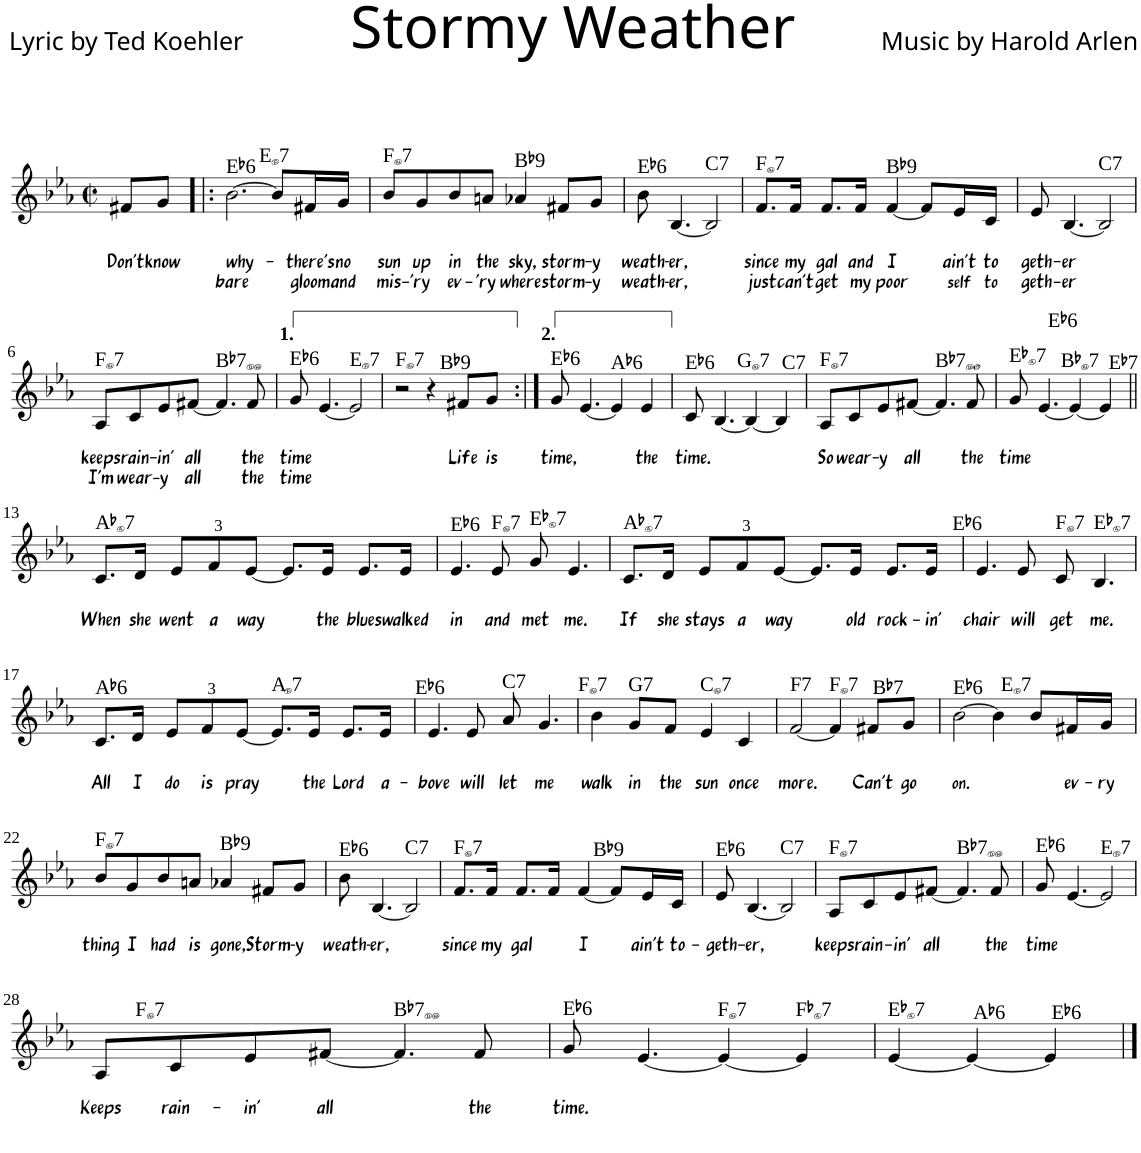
**kern	**text	**text	**harte
*part1	*part1	*part1	*part1
*staff1	*staff1	*staff1	*
*I"Piano	*	*	*
*I'Pno	*	*	*
*clefG2	*	*	*
*k[b-e-a-]	*	*	*
*M4/4	*	*	*
*met(c|)	*	*	*
=	=	=	=
!	!LO:LY:b	!	!
8f#X/L	Don't	.	.
!	!LO:LY:b	!	!
8g/J	know	.	.
=1!|:	=1!|:	=1!|:	=1!|:
!	!LO:LY:b	!LO:LY:b	!LO:H:kt=6
*^	*	*	*
[2.b-\	2ryy	why-	bare	Eb:maj6
!	!	!	!	!LO:H:kt=7
.	2ryy	.	.	E:dim7
8b-/L]	.	.	.	.
!	!	!LO:LY:b	!LO:LY:b	!
16f#X/L	.	there's	gloom	.
!	!	!LO:LY:b	!LO:LY:b	!
16g/JJ	.	no	and	.
=2	=2	=2	=2	=2
!	!	!LO:LY:b	!LO:LY:b	!LO:H:kt=mi7
*v	*v	*	*	*
8b-/L	sun	mis-	F:min7
!	!LO:LY:b	!LO:LY:b	!
8g/	up	-'ry	.
!	!LO:LY:b	!LO:LY:b	!
8b-/	in	ev-	.
!	!LO:LY:b	!LO:LY:b	!
8an/J	the	-'ry	.
!	!LO:LY:b	!LO:LY:b	!LO:H:kt=9
4a-X/	sky,	where	Bb:9
!	!LO:LY:b	!LO:LY:b	!
8f#X/L	storm-	storm-	.
!	!LO:LY:b	!LO:LY:b	!
8g/J	y	-y	.
=3	=3	=3	=3
!	!LO:LY:b	!LO:LY:b	!LO:H:kt=6
8b-\	weath-	weath-	Eb:maj6
!	!LO:LY:b	!LO:LY:b	!
[4.B-/	-er,	-er,	.
!	!	!	!LO:H:kt=7
2B-/]	.	.	C:7
=4	=4	=4	=4
!	!LO:LY:b	!LO:LY:b	!LO:H:kt=mi7
8.f/L	since	just	F:min7
!	!LO:LY:b	!LO:LY:b	!
16f/Jk	my	can't	.
!	!LO:LY:b	!LO:LY:b	!
8.f/L	gal	get	.
!	!LO:LY:b	!LO:LY:b	!
16f/Jk	and	my	.
!	!LO:LY:b	!LO:LY:b	!LO:H:kt=9
[4f/	I	poor	Bb:9
8f/L]	.	.	.
!	!LO:LY:b	!LO:LY:b	!
16e-/L	ain't	self	.
!	!LO:LY:b	!LO:LY:b	!
16c/JJ	to	to	.
=5	=5	=5	=5
!	!LO:LY:b	!LO:LY:b	!LO:H:kt=6
8e-/	geth-	geth-	Eb:maj6
!	!LO:LY:b	!LO:LY:b	!
[4.B-/	-er	-er	.
!	!	!	!LO:H:kt=7
2B-/]	.	.	C:7
!!LO:LB:g=z
=6	=6	=6	=6
!	!LO:LY:b	!LO:LY:b	!LO:H:kt=mi7
8A-/L	keeps	I'm	F:min7
!	!LO:LY:b	!LO:LY:b	!
8c/	rain-	wear-	.
!	!LO:LY:b	!LO:LY:b	!
8e-/	-in'	-y	.
!	!LO:LY:b	!LO:LY:b	!
[8f#X/J	all	all	.
!	!	!	!LO:H:kt=7
4.f#/]	.	.	Bb:aug(b7)
!	!LO:LY:b	!LO:LY:b	!
8f#/	the	the	.
=7	=7	=7	=7
!	!LO:LY:b	!LO:LY:b	!LO:H:kt=6
8g/	time	time	Eb:maj6
[4.e-/	.	.	.
!	!	!	!LO:H:kt=7
2e-/]	.	.	E:dim7
=8	=8	=8	=8
!	!	!	!LO:H:kt=mi7
2r	.	.	F:min7
4r	.	.	.
!	!LO:LY:b	!	!LO:H:kt=9
8f#X/L	Life	.	Bb:9
!	!LO:LY:b	!	!
8g/J	is	.	.
=9:|!	=9:|!	=9:|!	=9:|!
!	!LO:LY:b	!	!LO:H:kt=6
8g/	time,	.	Eb:maj6
[4.e-/	.	.	.
!	!	!	!LO:H:kt=6
4e-/]	.	.	Ab:maj6
!	!LO:LY:b	!	!
4e-/	the	.	.
=10	=10	=10	=10
!	!LO:LY:b	!	!LO:H:kt=6
8c/	time.	.	Eb:maj6
[4.B-/	.	.	.
!	!	!	!LO:H:kt=mi7
4B-/_	.	.	G:min7
!	!	!	!LO:H:kt=7
4B-/]	.	.	C:7
=11	=11	=11	=11
!	!LO:LY:b	!	!LO:H:kt=mi7
8A-/L	So	.	F:min7
!	!LO:LY:b	!	!
8c/	wear-	.	.
!	!LO:LY:b	!	!
8e-/	-y	.	.
!	!LO:LY:b	!	!
[8f#X/J	all	.	.
!	!	!	!LO:H:kt=7
4.f#/]	.	.	Bb:7(b9)
!	!LO:LY:b	!	!
8f#/	the	.	.
=12	=12	=12	=12
!	!LO:LY:b	!	!LO:H:kt=ma7
8g/	time	.	Eb:maj7
[4.e-/	.	.	.
!	!	!	!LO:H:kt=mi7
4e-/_	.	.	Bb:min7
!	!	!	!LO:H:kt=7
4e-/]	.	.	Eb:7
!!LO:LB:g=z
=13||	=13||	=13||	=13||
!	!LO:LY:b	!	!LO:H:kt=ma7
8.c/L	When	.	Ab:maj7
!	!LO:LY:b	!	!
16d/Jk	she	.	.
*Xbrackettup	*	*	*
!	!LO:LY:b	!	!
12e-/L	went	.	.
!	!LO:LY:b	!	!
12f/	a	.	.
!	!LO:LY:b	!	!
[12e-/J	way	.	.
8.e-/L]	.	.	.
!	!LO:LY:b	!	!
16e-/Jk	the	.	.
!	!LO:LY:b	!	!
8.e-/L	blues	.	.
!	!LO:LY:b	!	!
16e-/Jk	walked	.	.
=14	=14	=14	=14
!	!LO:LY:b	!	!LO:H:kt=6
4.e-/	in	.	Eb:maj6
!	!LO:LY:b	!	!LO:H:kt=mi7
8e-/	and	.	F:min7
!	!LO:LY:b	!	!LO:H:kt=ma7
8g/	met	.	Eb:maj7
!	!LO:LY:b	!	!
4.e-/	me.	.	.
=15	=15	=15	=15
!	!LO:LY:b	!	!LO:H:kt=ma7
8.c/L	If	.	Ab:maj7
!	!LO:LY:b	!	!
16d/Jk	she	.	.
!	!LO:LY:b	!	!
12e-/L	stays	.	.
!	!LO:LY:b	!	!
12f/	a	.	.
!	!LO:LY:b	!	!
[12e-/J	way	.	.
8.e-/L]	.	.	.
!	!LO:LY:b	!	!
16e-/Jk	old	.	.
!	!LO:LY:b	!	!
8.e-/L	rock-	.	.
!	!LO:LY:b	!	!
16e-/Jk	-in'	.	.
=16	=16	=16	=16
!	!LO:LY:b	!	!LO:H:kt=6
4.e-/	chair	.	Eb:maj6
!	!LO:LY:b	!	!
8e-/	will	.	.
!	!LO:LY:b	!	!LO:H:kt=mi7
8c/	get	.	F:min7
!	!LO:LY:b	!	!LO:H:kt=ma7
4.B-/	me.	.	Eb:maj7
!!LO:LB:g=z
=17	=17	=17	=17
!	!LO:LY:b	!	!LO:H:kt=6
8.c/L	All	.	Ab:maj6
!	!LO:LY:b	!	!
16d/Jk	I	.	.
!	!LO:LY:b	!	!
12e-/L	do	.	.
!	!LO:LY:b	!	!
12f/	is	.	.
!	!LO:LY:b	!	!
[12e-/J	pray	.	.
!	!	!	!LO:H:kt=7
8.e-/L]	.	.	A:dim7
!	!LO:LY:b	!	!
16e-/Jk	the	.	.
!	!LO:LY:b	!	!
8.e-/L	Lord	.	.
!	!LO:LY:b	!	!
16e-/Jk	a-	.	.
=18	=18	=18	=18
!	!LO:LY:b	!	!
4.e-/	-bove	.	.
!	!LO:LY:b	!	!LO:H:kt=6
8e-/	will	.	Eb:maj6
!	!LO:LY:b	!	!LO:H:kt=7
8a-/	let	.	C:7
!	!LO:LY:b	!	!
4.g/	me	.	.
=19	=19	=19	=19
!	!LO:LY:b	!	!LO:H:kt=mi7
4b-\	walk	.	F:min7
!	!LO:LY:b	!	!LO:H:kt=7
8g/L	in	.	G:7
!	!LO:LY:b	!	!
8f/J	the	.	.
!	!LO:LY:b	!	!LO:H:kt=mi7
4e-/	sun	.	C:min7
!	!LO:LY:b	!	!
4c/	once	.	.
=20	=20	=20	=20
!	!LO:LY:b	!	!LO:H:kt=7
[2f/	more.	.	F:7
!	!	!	!LO:H:kt=mi7
4f/]	.	.	F:min7
!	!LO:LY:b	!	!LO:H:kt=7
8f#X/L	Can't	.	Bb:7
!	!LO:LY:b	!	!
8g/J	go	.	.
=21	=21	=21	=21
!	!LO:LY:b	!	!LO:H:kt=6
[2b-\	on.	.	Eb:maj6
!	!	!	!LO:H:kt=7
4b-\]	.	.	E:dim7
8b-/L	.	.	.
!	!LO:LY:b	!	!
16f#X/L	ev-	.	.
!	!LO:LY:b	!	!
16g/JJ	-ry	.	.
!!LO:LB:g=z
=22	=22	=22	=22
!	!LO:LY:b	!	!LO:H:kt=mi7
8b-/L	thing	.	F:min7
!	!LO:LY:b	!	!
8g/	I	.	.
!	!LO:LY:b	!	!
8b-/	had	.	.
!	!LO:LY:b	!	!
8an/J	is	.	.
!	!LO:LY:b	!	!LO:H:kt=9
4a-X/	gone,	.	Bb:9
!	!LO:LY:b	!	!
8f#X/L	Storm-	.	.
!	!LO:LY:b	!	!
8g/J	-y	.	.
=23	=23	=23	=23
!	!LO:LY:b	!	!LO:H:kt=6
8b-\	weath-	.	Eb:maj6
!	!LO:LY:b	!	!
[4.B-/	-er,	.	.
!	!	!	!LO:H:kt=7
2B-/]	.	.	C:7
=24	=24	=24	=24
!	!LO:LY:b	!	!LO:H:kt=mi7
8.f/L	since	.	F:min7
!	!LO:LY:b	!	!
16f/Jk	my	.	.
!	!LO:LY:b	!	!
8.f/L	gal	.	.
16f/Jk	.	.	.
!	!LO:LY:b	!	!
[4f/	I	.	.
!	!	!	!LO:H:kt=9
8f/L]	.	.	Bb:9
!	!LO:LY:b	!	!
16e-/L	ain't	.	.
!	!LO:LY:b	!	!
16c/JJ	to-	.	.
=25	=25	=25	=25
!	!LO:LY:b	!	!LO:H:kt=6
8e-/	-geth-	.	Eb:maj6
!	!LO:LY:b	!	!
[4.B-/	-er,	.	.
!	!	!	!LO:H:kt=7
2B-/]	.	.	C:7
=26	=26	=26	=26
!	!LO:LY:b	!	!LO:H:kt=mi7
8A-/L	keeps	.	F:min7
!	!LO:LY:b	!	!
8c/	rain-	.	.
!	!LO:LY:b	!	!
8e-/	-in'	.	.
!	!LO:LY:b	!	!
[8f#X/J	all	.	.
!	!	!	!LO:H:kt=7
4.f#/]	.	.	Bb:aug(b7)
!	!LO:LY:b	!	!
8f#/	the	.	.
=27	=27	=27	=27
!	!LO:LY:b	!	!LO:H:kt=6
8g/	time	.	Eb:maj6
[4.e-/	.	.	.
!	!	!	!LO:H:kt=7
2e-/]	.	.	E:dim7
!!LO:LB:g=z
=28	=28	=28	=28
!	!LO:LY:b	!	!
8A-/L	Keeps	.	.
!	!LO:LY:b	!	!LO:H:kt=mi7
8c/	rain-	.	F:min7
!	!LO:LY:b	!	!
8e-/	-in'	.	.
!	!LO:LY:b	!	!
[8f#X/J	all	.	.
!	!	!	!LO:H:kt=7
4.f#/]	.	.	Bb:aug(b7)
!	!LO:LY:b	!	!
8f#/	the	.	.
=29	=29	=29	=29
!	!LO:LY:b	!	!LO:H:kt=6
8g/	time.	.	Eb:maj6
[4.e-/	.	.	.
!	!	!	!LO:H:kt=mi7
4e-/_	.	.	F:min7
!	!	!	!LO:H:kt=ma7
4e-/]	.	.	Fb:maj7
=30	=30	=30	=30
!	!	!	!LO:H:kt=ma7
[4e-/	.	.	Eb:maj7
!	!	!	!LO:H:kt=6
4e-/_	.	.	Ab:maj6
!	!	!	!LO:H:kt=6
4e-/]	.	.	Eb:maj6
==	==	==	==
*-	*-	*-	*-
